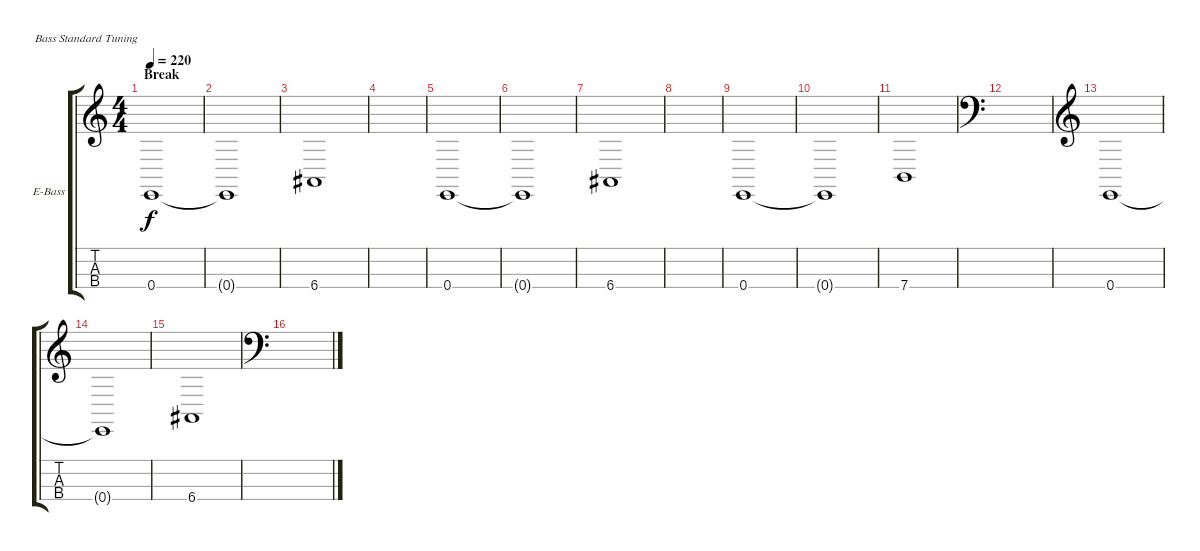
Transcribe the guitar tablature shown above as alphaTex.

\defaultSystemsLayout 4
\bracketExtendMode groupsimilarinstruments
\firstSystemTrackNameOrientation horizontal
\otherSystemsTrackNameOrientation horizontal
\track ("Electric Bass" "E-Bass") {instrument electricbassfinger}
\staff {score tabs}
\tuning (G2 D2 A1 E1)
\ts (4 4)
\section ("" "Break")
\tempo 220
\clef g2
\ks c
0.4.1{dy f} |
0.4{t}.1 |
6.4.1 |
|
0.4.1 |
0.4{t}.1 |
6.4.1 |
|
0.4.1 |
0.4{t}.1 |
7.4.1 |
\clef f4
|
\clef g2
0.4.1 |
0.4{t}.1 |
6.4.1 |
\clef f4
